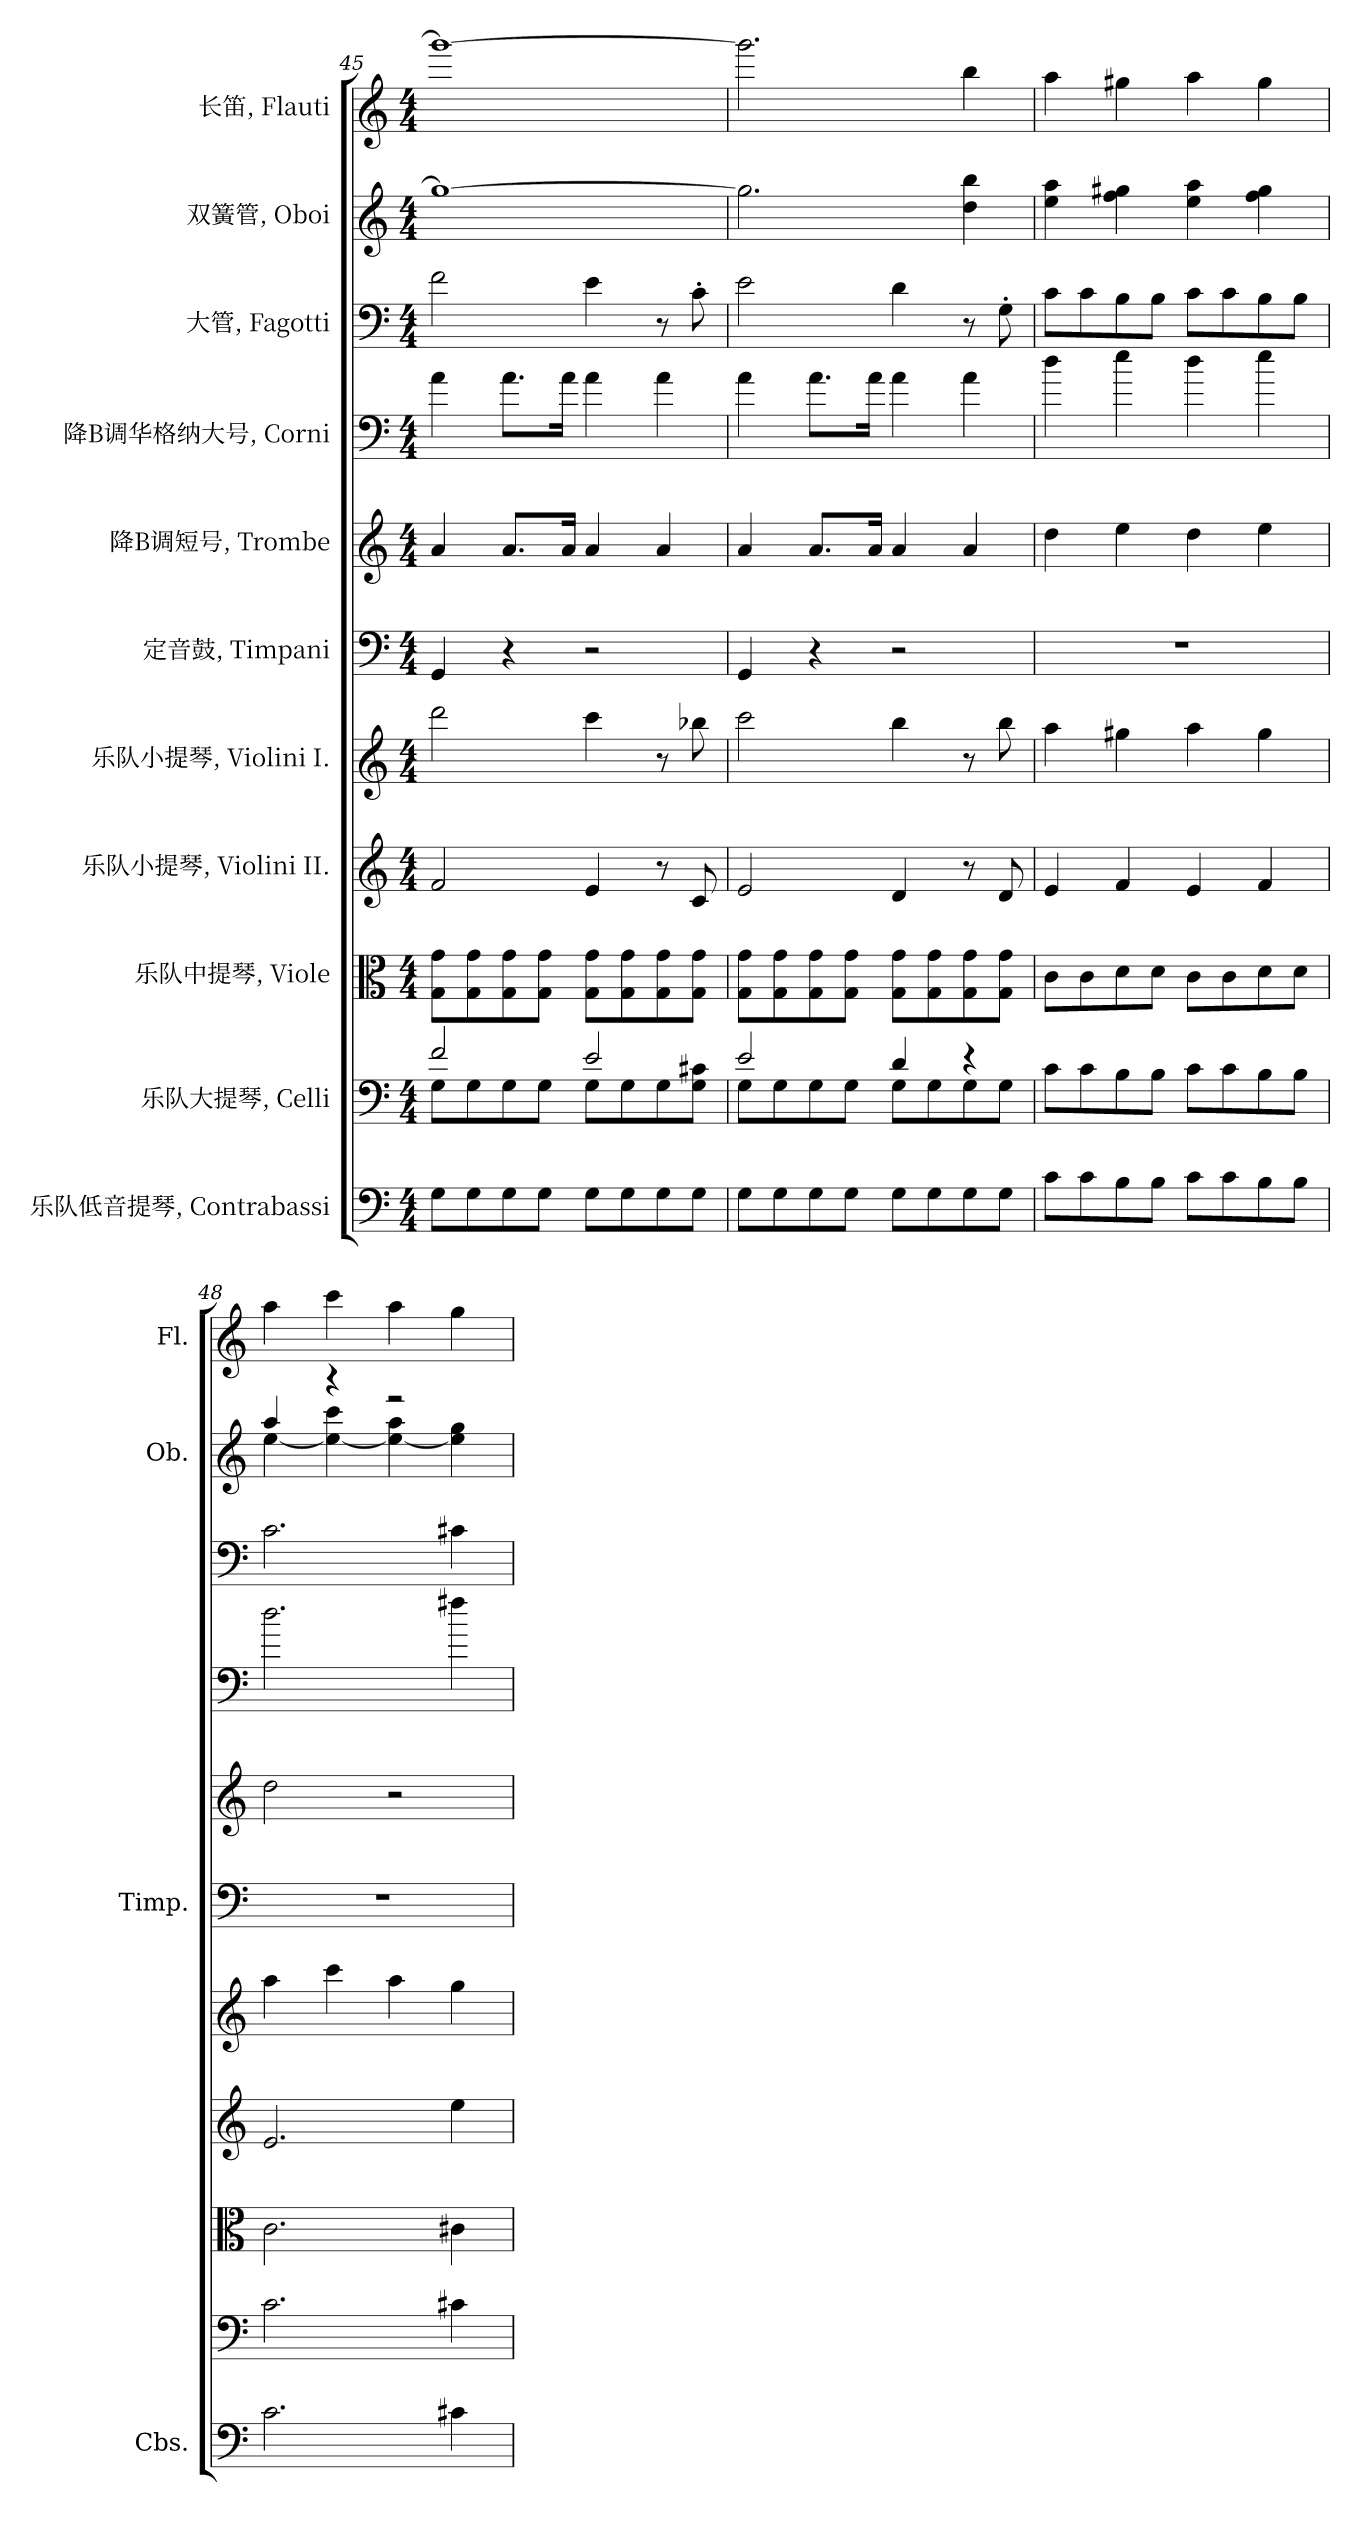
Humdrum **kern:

**kern	**kern	**kern	**kern	**kern	**kern	**kern	**kern	**kern	**kern	**kern
*part11	*part10	*part9	*part8	*part7	*part6	*part5	*part4	*part3	*part2	*part1
*staff11	*staff10	*staff9	*staff8	*staff7	*staff6	*staff5	*staff4	*staff3	*staff2	*staff1
*I"乐队低音提琴, Contrabassi	*I"乐队大提琴, Celli	*I"乐队中提琴, Viole	*I"乐队小提琴, Violini II.	*I"乐队小提琴, Violini I.	*I"定音鼓, Timpani	*I"降B调短号, Trombe	*I"降B调华格纳大号, Corni	*I"大管, Fagotti	*I"双簧管, Oboi	*I"长笛, Flauti
*I'Cbs.	*	*	*	*	*I'Timp.	*	*	*	*I'Ob.	*I'Fl.
*clefF4	*clefF4	*clefC3	*clefG2	*clefG2	*clefF4	*clefG2	*clefF4	*clefF4	*clefG2	*clefG2
*ITrd7c12	*	*	*	*	*	*ITrd1c2	*ITrd1c2	*	*	*
*k[]	*k[]	*k[]	*k[]	*k[]	*k[]	*k[b-e-]	*k[b-e-]	*k[]	*k[]	*k[]
*M4/4	*M4/4	*M4/4	*M4/4	*M4/4	*M4/4	*M4/4	*M4/4	*M4/4	*M4/4	*M4/4
=45	=45	=45	=45	=45	=45	=45	=45	=45	=45	=45
*	*^	*	*	*	*	*	*	*	*	*
8GG\L	2f/	8G\L	8G\ 8g\L	2f/	2ddd\	4GG/	4g/	4g\	2f\	1gg_	1ggg_
8GG\	.	8G\	8G\ 8g\	.	.	.	.	.	.	.	.
8GG\	.	8G\	8G\ 8g\	.	.	4r	8.g/L	8.g\L	.	.	.
8GG\J	.	8G\J	8G\ 8g\J	.	.	.	.	.	.	.	.
.	.	.	.	.	.	.	16g/Jk	16g\Jk	.	.	.
8GG\L	2e/	8G\L	8G\ 8g\L	4e/	4ccc\	2r	4g/	4g\	4e\	.	.
8GG\	.	8G\	8G\ 8g\	.	.	.	.	.	.	.	.
8GG\	.	8G\	8G\ 8g\	8r	8r	.	4g/	4g\	8r	.	.
8GG\J	.	8G\ 8c#X\J	8G\ 8g\J	8c/	8bb-X\	.	.	.	8c'\	.	.
=46	=46	=46	=46	=46	=46	=46	=46	=46	=46	=46	=46
8GG\L	2e/	8G\L	8G\ 8g\L	2e/	2ccc\	4GG/	4g/	4g\	2e\	2.gg\]	2.ggg\]
8GG\	.	8G\	8G\ 8g\	.	.	.	.	.	.	.	.
8GG\	.	8G\	8G\ 8g\	.	.	4r	8.g/L	8.g\L	.	.	.
8GG\J	.	8G\J	8G\ 8g\J	.	.	.	.	.	.	.	.
.	.	.	.	.	.	.	16g/Jk	16g\Jk	.	.	.
8GG\L	4d/	8G\L	8G\ 8g\L	4d/	4bb\	2r	4g/	4g\	4d\	.	.
8GG\	.	8G\	8G\ 8g\	.	.	.	.	.	.	.	.
8GG\	4r	8G\	8G\ 8g\	8r	8r	.	4g/	4g\	8r	4dd\ 4bb\	4bb\
8GG\J	.	8G\J	8G\ 8g\J	8d/	8bb\	.	.	.	8G'\	.	.
*	*v	*v	*	*	*	*	*	*	*	*	*
!!LO:PB:g=z
=47	=47	=47	=47	=47	=47	=47	=47	=47	=47	=47
8C\L	8c\L	8c\L	4e/	4aa\	1r	4cc\	4cc\	8c\L	4ee\ 4aa\	4aa\
8C\	8c\	8c\	.	.	.	.	.	8c\	.	.
8BB\	8B\	8d\	4f/	4gg#X\	.	4dd\	4dd\	8B\	4ff\ 4gg#X\	4gg#X\
8BB\J	8B\J	8d\J	.	.	.	.	.	8B\J	.	.
8C\L	8c\L	8c\L	4e/	4aa\	.	4cc\	4cc\	8c\L	4ee\ 4aa\	4aa\
8C\	8c\	8c\	.	.	.	.	.	8c\	.	.
8BB\	8B\	8d\	4f/	4gg#\	.	4dd\	4dd\	8B\	4ff\ 4gg#\	4gg#\
8BB\J	8B\J	8d\J	.	.	.	.	.	8B\J	.	.
=48	=48	=48	=48	=48	=48	=48	=48	=48	=48	=48
*	*	*	*	*	*	*	*	*	*^	*
2.C\	2.c\	2.c\	2.e/	4aa\	1r	2cc\	2.cc\	2.c\	4aa/	[4ee\	4aa\
.	.	.	.	4ccc\	.	.	.	.	4r	4ee\_ 4ccc\	4ccc\
.	.	.	.	4aa\	.	2r	.	.	2r	4ee\_ 4aa\	4aa\
4C#X\	4c#X\	4c#X\	4ee\	4gg\	.	.	4een\	4c#X\	.	4ee\] 4gg\	4gg\
*	*	*	*	*	*	*	*	*	*v	*v	*
=	=	=	=	=	=	=	=	=	=	=
*-	*-	*-	*-	*-	*-	*-	*-	*-	*-	*-
